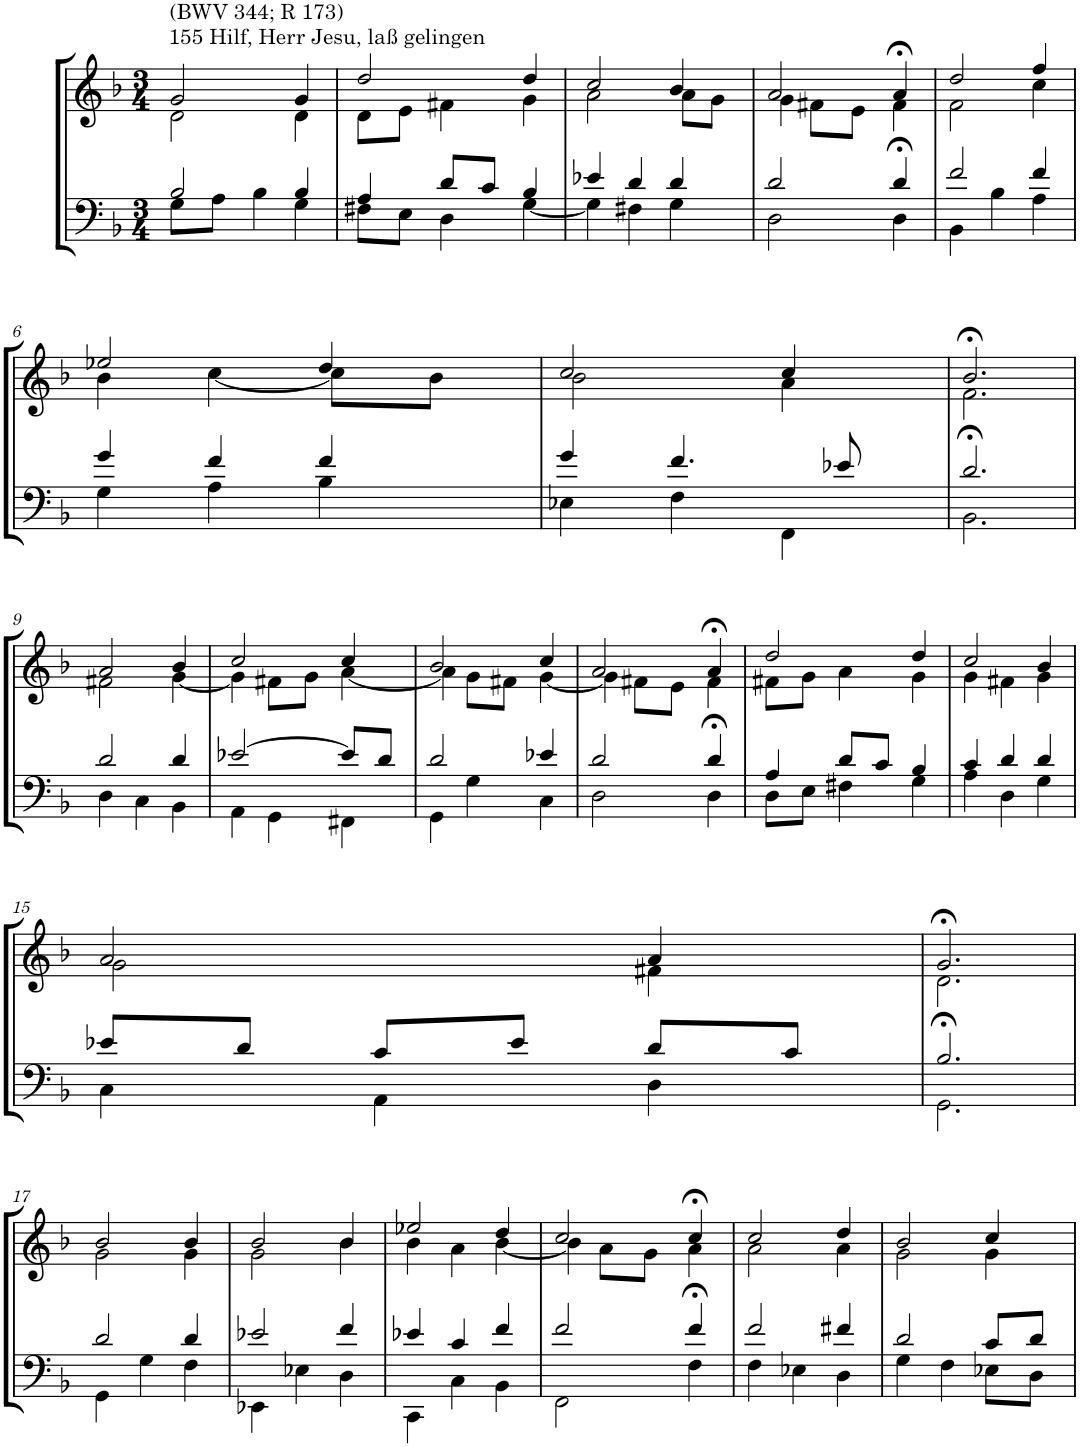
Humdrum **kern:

**kern	**kern
*part2	*part1
*staff2	*staff1
*I"Tenor/Baß	*I"Sopran/Alt
*clefF4	*clefG2
*k[b-]	*k[b-]
*M3/4	*M3/4
=1	=1
*^	*^
!	!	!LO:TX:a:t=155 Hilf, Herr Jesu, laß gelingen	!
!	!	!LO:TX:a:t=(BWV 344; R 173)	!
2B-/	8G\L	2g/	2d\
.	8A\J	.	.
.	4B-\	.	.
4B-/	4G\	4g/	4d\
=2	=2	=2	=2
4A/	8F#X\L	2dd/	8d\L
.	8E\J	.	8e\J
8d/L	4D\	.	4f#X\
8c/J	.	.	.
4B-/	[4G\	4dd/	4g\
=3	=3	=3	=3
4e-X/	4G\]	2cc/	2a\
4d/	4F#X\	.	.
4d/	4G\	4b-/	8a\L
.	.	.	8g\J
=4	=4	=4	=4
2d/	2D\	2a/	4g\
.	.	.	8f#X\L
.	.	.	8e\J
4d/	4D>\	4a>/	4f#\
=5	=5	=5	=5
2f/	4BB-\	2dd/	2f\
.	4B-\	.	.
4f/	4A\	4ff/	4cc\
!!LO:LB:g=z	!!
=6	=6	=6	=6
4g/	4G\	2ee-X/	4b-\
4f/	4A\	.	[4cc\
4f/	4B-\	4dd/	8cc\L]
.	.	.	8b-\J
=7	=7	=7	=7
4g/	4E-X\	2cc/	2b-\
4.f/	4F\	.	.
.	4FF\	4cc/	4a\
8e-X/	.	.	.
=8	=8	=8	=8
2.d/	2.BB->\	2.b->/	2.f\
!!LO:LB:g=z	!!
=9	=9	=9	=9
2d/	4D\	2a/	2f#X\
.	4C\	.	.
4d/	4BB-\	4b-/	[4g\
=10	=10	=10	=10
[2e-X/	4AA\	2cc/	4g\]
.	4GG\	.	8f#X\L
.	.	.	8g\J
8e-/L]	4FF#X\	4cc/	[4a\
8d/J	.	.	.
=11	=11	=11	=11
2d/	4GG\	2b-/	4a\]
.	4G\	.	8g\L
.	.	.	8f#X\J
4e-X/	4C\	4cc/	[4g\
=12	=12	=12	=12
2d/	2D\	2a/	4g\]
.	.	.	8f#X\L
.	.	.	8e\J
4d/	4D>\	4a>/	4f#\
=13	=13	=13	=13
4A/	8D\L	2dd/	8f#X\L
.	8E\J	.	8g\J
8d/L	4F#X\	.	4a\
8c/J	.	.	.
4B-/	4G\	4dd/	4g\
=14	=14	=14	=14
4c/	4A\	2cc/	4g\
4d/	4D\	.	4f#X\
4d/	4G\	4b-/	4g\
!!LO:LB:g=z	!!
=15	=15	=15	=15
8e-X/L	4C\	2a/	2g\
8d/J	.	.	.
8c/L	4AA\	.	.
8e-/J	.	.	.
8d/L	4D\	4a/	4f#X\
8c/J	.	.	.
=16	=16	=16	=16
2.B-/	2.GG>\	2.g>/	2.d\
!!LO:LB:g=z	!!
=17	=17	=17	=17
2d/	4GG\	2b-/	2g\
.	4G\	.	.
4d/	4F\	4b-/	4g\
=18	=18	=18	=18
2e-X/	4EE-X\	2b-/	2g\
.	4E-X\	.	.
4f/	4D\	4b-/	4b-\
=19	=19	=19	=19
4e-X/	4CC\	2ee-X/	4b-\
4c/	4C\	.	4a\
4f/	4BB-\	4dd/	[4b-\
=20	=20	=20	=20
2f/	2FF\	2cc/	4b-\]
.	.	.	8a\L
.	.	.	8g\J
4f/	4F>\	4cc>/	4a\
=21	=21	=21	=21
2f/	4F\	2cc/	2a\
.	4E-X\	.	.
4f#X/	4D\	4dd/	4a\
=22	=22	=22	=22
2d/	4G\	2b-/	2g\
.	4F\	.	.
8c/L	8E-X\L	4cc/	4g\
8d/J	8D\J	.	.
*v	*v	*	*
*	*v	*v
=	=
*-	*-
